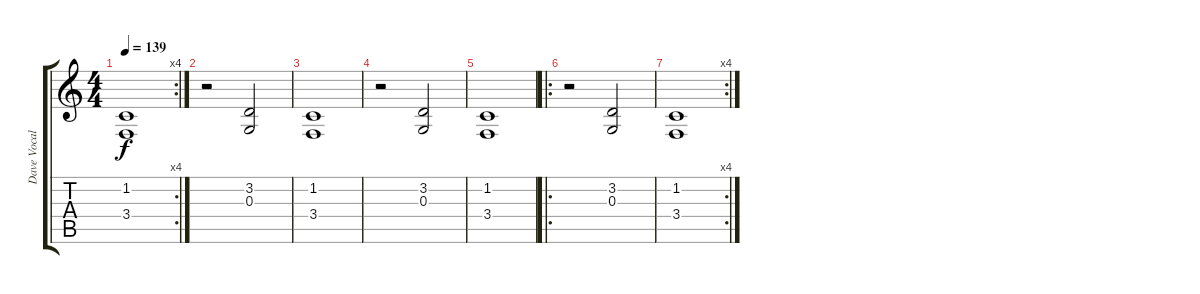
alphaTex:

\track ("Dave Vocal" "Dave Vocal") {instrument drawbarorgan}
\staff {score tabs}
\tuning (E4 B3 G3 D3 A2 E2) {hide}
\rc 4
\ts (4 4)
\tempo 139
\clef g2
\ks c
(1.2 3.4).1{dy f} |
r.2 (3.2 0.3).2 |
(1.2 3.4).1 |
r.2 (3.2 0.3).2 |
(1.2 3.4).1 |
\ro
r.2 (3.2 0.3).2 |
\rc 4
(1.2 3.4).1
